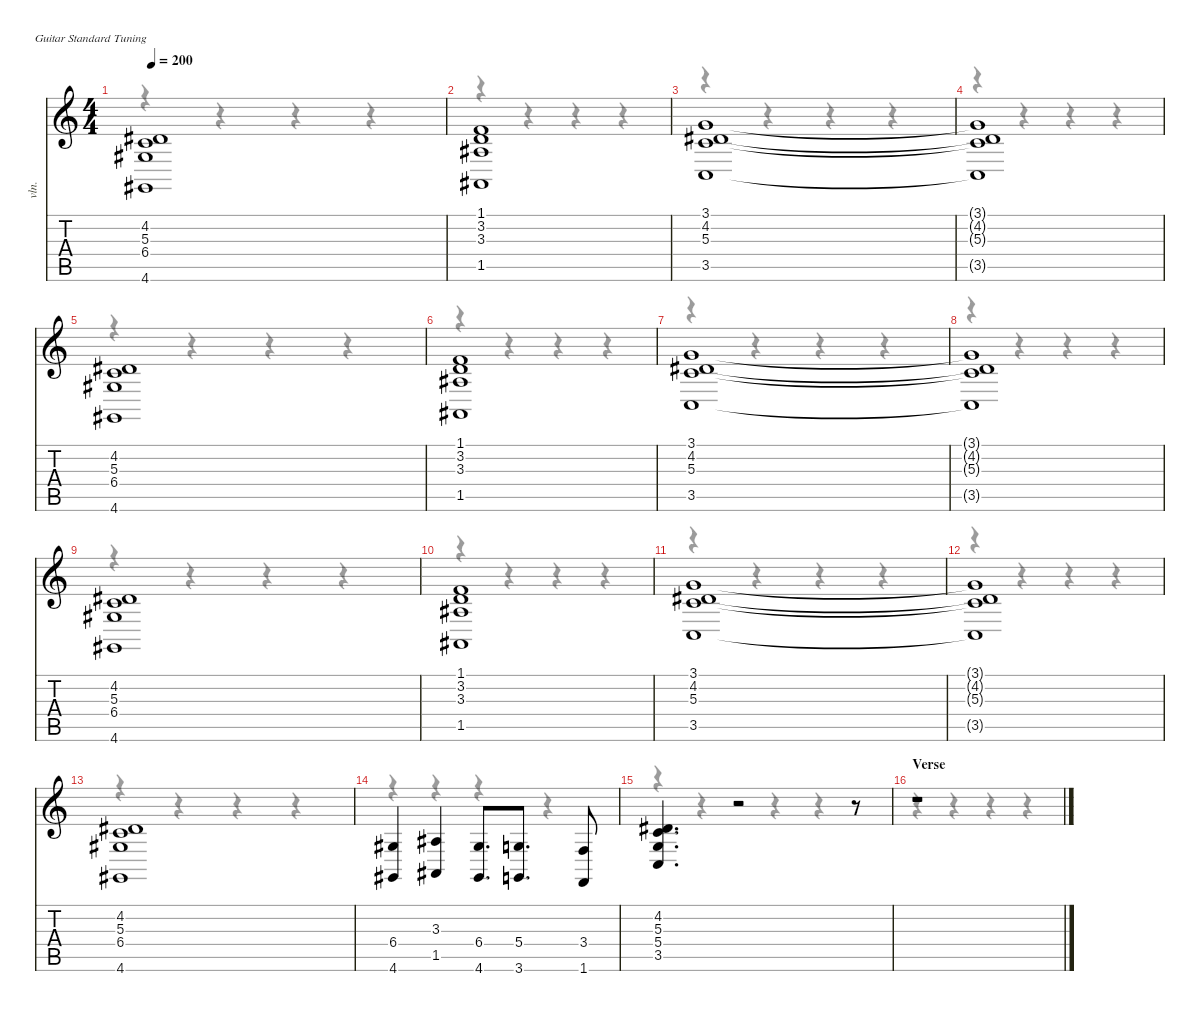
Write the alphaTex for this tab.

\hideDynamics
\bracketExtendMode nobrackets
\otherSystemsTrackNameOrientation horizontal
\track ("Ensemble" "vln.") {instrument stringensemble1}
\staff {score tabs}
\tuning (E4 B3 G3 D3 A2 E2)
\voice
\ts (4 4)
\scale
0.980728
\tempo 200
\accidentals auto
\clef g2
\ottava regular
\simile none
\ks c
(4.2{acc #} 5.3 6.4{acc #} 4.6{acc #}).1{dy f} |
\scale
0.980728 (1.1 3.2 3.3{acc #} 1.5{acc #}).1 |
\scale
1.08422 (3.1 4.2{acc #} 5.3 3.5).1 |
\scale
0.977271 (3.1{t} 4.2{t acc #} 5.3{t} 3.5{t}).1 |
\scale
0.984627 (4.2{acc #} 5.3 6.4{acc #} 4.6{acc #}).1 |
\scale
0.984627 (1.1 3.2 3.3{acc #} 1.5{acc #}).1 |
\scale
0.984627 (3.1 4.2{acc #} 5.3 3.5).1 |
\scale
0.984627 (3.1{t} 4.2{t acc #} 5.3{t} 3.5{t}).1 |
\scale
1.08606 (4.2{acc #} 5.3 6.4{acc #} 4.6{acc #}).1 |
\scale
0.982788 (1.1 3.2 3.3{acc #} 1.5{acc #}).1 |
\scale
0.982788 (3.1 4.2{acc #} 5.3 3.5).1 |
\scale
0.982788 (3.1{t} 4.2{t acc #} 5.3{t} 3.5{t}).1 |
\scale
0.982788 (4.2{acc #} 5.3 6.4{acc #} 4.6{acc #}).1 |
\scale
0.982788 (6.4{acc #} 4.6{acc #}).4 (3.3{acc #} 1.5{acc #}).4 (6.4{acc #} 4.6{acc #}).8{d} (5.4 3.6).8{d} (3.4 1.6).8 |
\scale
1.12755 (4.2{acc #} 5.3 5.4 3.5).4{d} r.2 r.8 |
\section ("" "Verse")
\scale
0.992988 r.1
\voice
\clef g2
\ottava regular
\simile none
\ks c
r.4{dy mf} r.4 r.4 r.4 |
r.4 r.4 r.4 r.4 |
r.4 r.4 r.4 r.4 |
r.4 r.4 r.4 r.4 |
r.4 r.4 r.4 r.4 |
r.4 r.4 r.4 r.4 |
r.4 r.4 r.4 r.4 |
r.4 r.4 r.4 r.4 |
r.4 r.4 r.4 r.4 |
r.4 r.4 r.4 r.4 |
r.4 r.4 r.4 r.4 |
r.4 r.4 r.4 r.4 |
r.4 r.4 r.4 r.4 |
r.4 r.4 r.4 r.4 |
r.4 r.4 r.4 r.4 |
r.4 r.4 r.4 r.4
